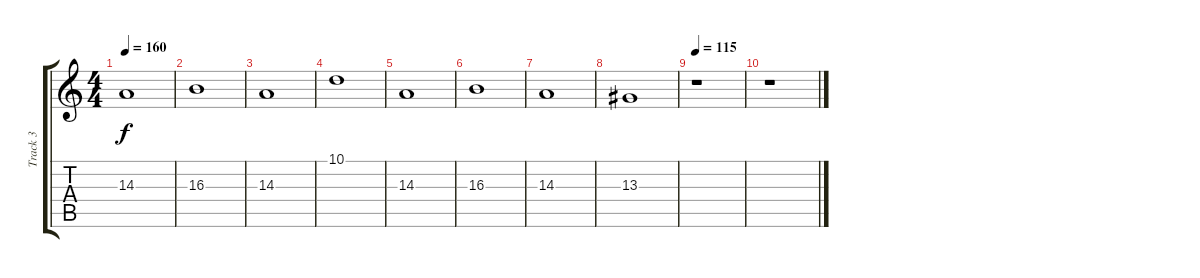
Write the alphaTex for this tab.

\track ("Track 3" "Track 3") {instrument violin}
\staff {score tabs}
\tuning (E4 B3 G3 D3 A2 D2) {hide}
\ts (4 4)
\tempo 160
\clef g2
\ks c
14.3.1{dy f} |
16.3.1 |
14.3.1 |
10.1.1 |
14.3.1 |
16.3.1 |
14.3.1 |
13.3.1 |
\tempo 115
r.1 |
r.1
